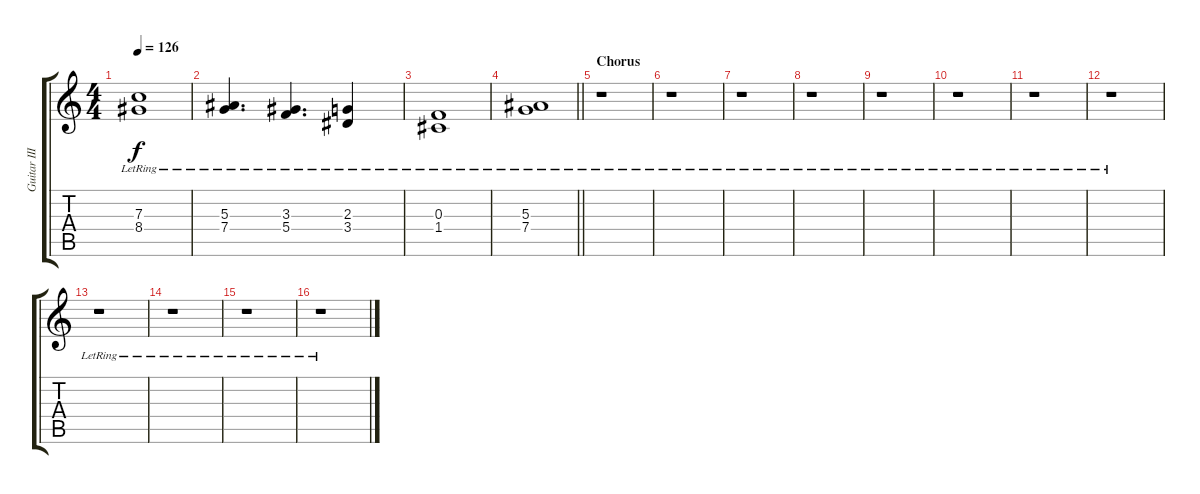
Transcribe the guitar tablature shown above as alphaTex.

\track ("Guitar III" "Guitar III") {instrument electricguitarclean}
\staff {score tabs}
\tuning (D4 A3 F3 C3 G2 C2) {hide}
\ts (4 4)
\tempo 126
\clef g2
\ks c
(7.3{lr} 8.4{lr}).1{dy f} |
(5.3{lr} 7.4{lr}).4{d} (3.3{lr} 5.4{lr}).4{d} (2.3{lr} 3.4{lr}).4 |
(0.3{lr} 1.4{lr}).1 |
\barLineRight lightlight
(5.3{lr} 7.4{lr}).1 |
\section ("" "Chorus")
r.1 |
r.1 |
r.1 |
r.1 |
r.1 |
r.1 |
r.1 |
r.1 |
r.1 |
r.1 |
r.1 |
r.1
